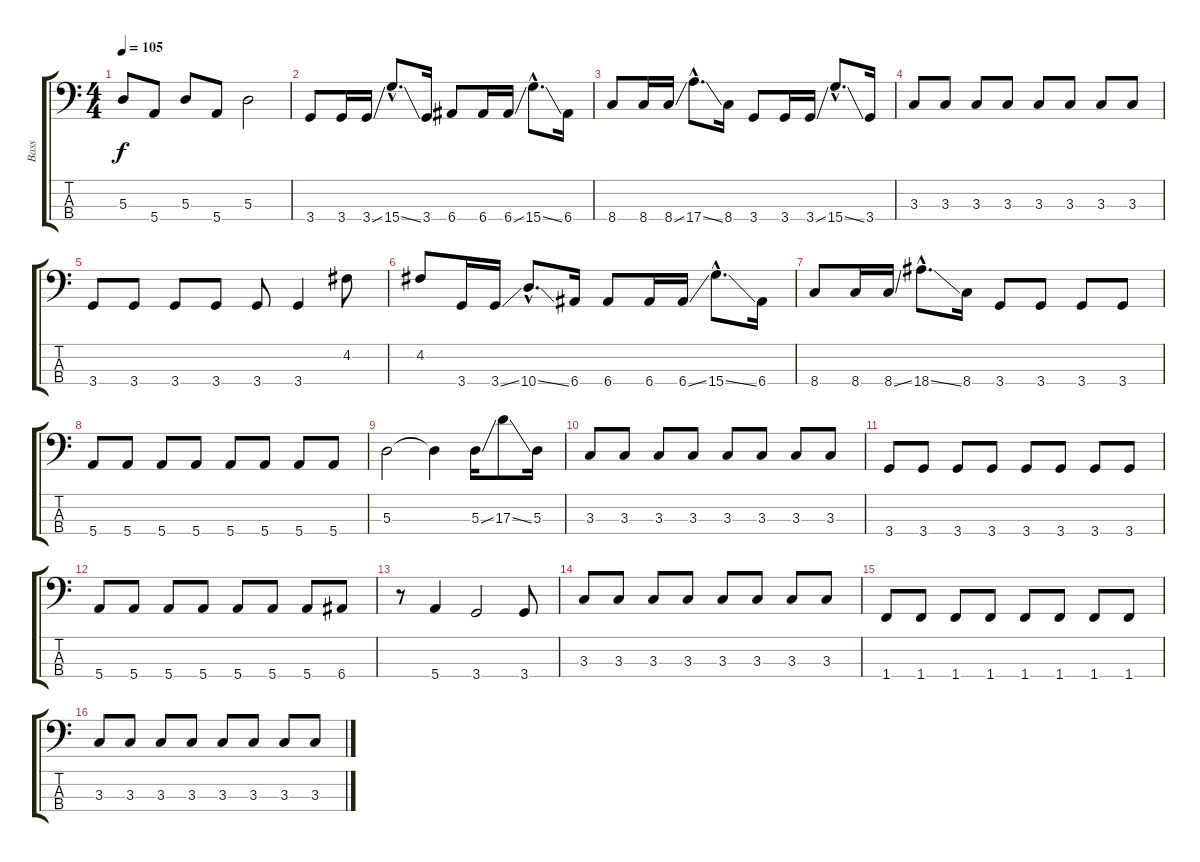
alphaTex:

\track ("Bass" "Bass") {instrument electricbassfinger}
\staff {score tabs}
\tuning (G2 D2 A1 E1) {hide}
\ts (4 4)
\tempo 105
\clef f4
\ks c
5.3.8{dy f} 5.4.8 5.3.8 5.4.8 5.3.2 |
3.4.8 3.4.16 3.4{ss}.16 15.4{ss hac}.8{d} 3.4.16 6.4.8 6.4.16 6.4{ss}.16 15.4{ss hac}.8{d} 6.4.16 |
8.4.8 8.4.16 8.4{ss}.16 17.4{ss hac}.8{d} 8.4.16 3.4.8 3.4.16 3.4{ss}.16 15.4{ss hac}.8{d} 3.4.16 |
3.3.8 3.3.8 3.3.8 3.3.8 3.3.8 3.3.8 3.3.8 3.3.8 |
3.4.8 3.4.8 3.4.8 3.4.8 3.4.8 3.4.4 4.2.8 |
4.2.8 3.4.16 3.4{ss}.16 10.4{ss hac}.8{d} 6.4.16 6.4.8 6.4.16 6.4{ss}.16 15.4{ss hac}.8{d} 6.4.16 |
8.4.8 8.4.16 8.4{ss}.16 18.4{ss hac}.8{d} 8.4.16 3.4.8 3.4.8 3.4.8 3.4.8 |
5.4.8 5.4.8 5.4.8 5.4.8 5.4.8 5.4.8 5.4.8 5.4.8 |
5.3.2 5.3{t}.4 5.3{ss}.16 17.3{ss}.8 5.3.16 |
3.3.8 3.3.8 3.3.8 3.3.8 3.3.8 3.3.8 3.3.8 3.3.8 |
3.4.8 3.4.8 3.4.8 3.4.8 3.4.8 3.4.8 3.4.8 3.4.8 |
5.4.8 5.4.8 5.4.8 5.4.8 5.4.8 5.4.8 5.4.8 6.4.8 |
r.8 5.4.4 3.4.2 3.4.8 |
3.3.8 3.3.8 3.3.8 3.3.8 3.3.8 3.3.8 3.3.8 3.3.8 |
1.4.8 1.4.8 1.4.8 1.4.8 1.4.8 1.4.8 1.4.8 1.4.8 |
3.3.8 3.3.8 3.3.8 3.3.8 3.3.8 3.3.8 3.3.8 3.3.8
